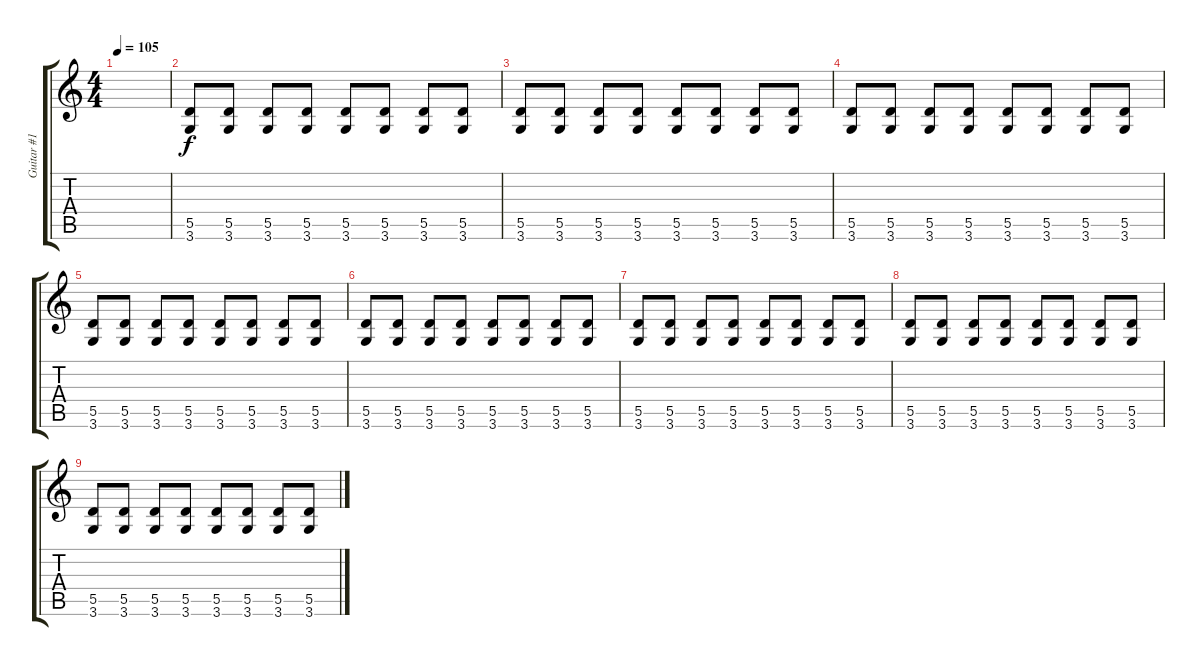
\track ("Guitar #1" "Guitar #1") {instrument electricguitarclean}
\staff {score tabs}
\tuning (E4 B3 G3 D3 A2 E2) {hide}
\ts (4 4)
\tempo 105
\clef g2
\ks c
|
(5.5 3.6).8 (5.5 3.6).8 (5.5 3.6).8 (5.5 3.6).8 (5.5 3.6).8 (5.5 3.6).8 (5.5 3.6).8 (5.5 3.6).8 |
(5.5 3.6).8 (5.5 3.6).8 (5.5 3.6).8 (5.5 3.6).8 (5.5 3.6).8 (5.5 3.6).8 (5.5 3.6).8 (5.5 3.6).8 |
(5.5 3.6).8 (5.5 3.6).8 (5.5 3.6).8 (5.5 3.6).8 (5.5 3.6).8 (5.5 3.6).8 (5.5 3.6).8 (5.5 3.6).8 |
(5.5 3.6).8 (5.5 3.6).8 (5.5 3.6).8 (5.5 3.6).8 (5.5 3.6).8 (5.5 3.6).8 (5.5 3.6).8 (5.5 3.6).8 |
(5.5 3.6).8 (5.5 3.6).8 (5.5 3.6).8 (5.5 3.6).8 (5.5 3.6).8 (5.5 3.6).8 (5.5 3.6).8 (5.5 3.6).8 |
(5.5 3.6).8 (5.5 3.6).8 (5.5 3.6).8 (5.5 3.6).8 (5.5 3.6).8 (5.5 3.6).8 (5.5 3.6).8 (5.5 3.6).8 |
(5.5 3.6).8 (5.5 3.6).8 (5.5 3.6).8 (5.5 3.6).8 (5.5 3.6).8 (5.5 3.6).8 (5.5 3.6).8 (5.5 3.6).8 |
(5.5 3.6).8 (5.5 3.6).8 (5.5 3.6).8 (5.5 3.6).8 (5.5 3.6).8 (5.5 3.6).8 (5.5 3.6).8 (5.5 3.6).8
